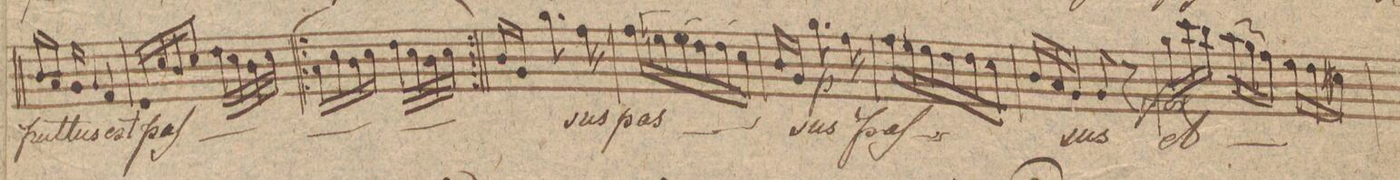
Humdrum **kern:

**kern	**text	**dynam
*I"Canto	*	*
*clefC1	*	*
*k[f#c#g#]	*	*
*met(c)	*	*
*M3/8	*	*
16g#/LL	-pul-	.
16f#/JJ	.	.
16e/	-tus	.
16e/	.	.
8d/	est	.
=120	=120	=120
16c#/LL	-paſ-	.
16a/	.	.
16g#/	.	.
16a/JJ	.	.
32b\LLL	.	.
32a\	.	.
32g#\	.	.
32a\JJJ	.	.
=121	=121	=121
16f#\LL	.	.
16a\	.	.
16g#\	.	.
16a\JJ	.	.
32b\LLL	.	.
32a\	.	.
32g#\	.	.
32a\JJJ	.	.
=122	=122	=122
16f#\LLyy	.	.
16a\yy	.	.
16g#\yy	.	.
16a\JJyy	.	.
32b\LLLyy	.	.
32a\yy	.	.
32g#\yy	.	.
32a\JJJyy	.	.
=123	=123	=123
16g#/LL	.	.
16e/JJ	.	.
8.ee\	.	.
16dd\	-sus	.
=124	=124	=124
(16dd\LL	pas-	.
16ccn\)	.	.
(16cc\	.	.
16b\)	.	.
(16b\	.	.
16a\JJ)	.	.
=125	=125	=125
16g#/LL	.	.
16e/JJ	.	.
8.ee\	-sus	p
16dd\	paſ-	.
=126	=126	=126
16dd\LL	.	.
16cc#\	.	.
16cc#\	.	.
16b\	.	.
16b\	.	.
16a\JJ	.	.
=127	=127	=127
24g#/LL	.	.
24f#/	.	.
24e/JJ	.	.
8e/	-sus	.
8r	.	.
=128	=128	=128
24ee\LL	et	f
24aa\	.	.
24gg#\JJ	.	.
*tuplet	*	*
24ff#\LL	.	.
24ee\	.	.
24dd\JJ	.	.
*Xtuplet	*	*
24cc#\LL	.	.
24b\	.	.
24a#X\JJ	.	.
=129	=129	=129
*-	*-	*-
